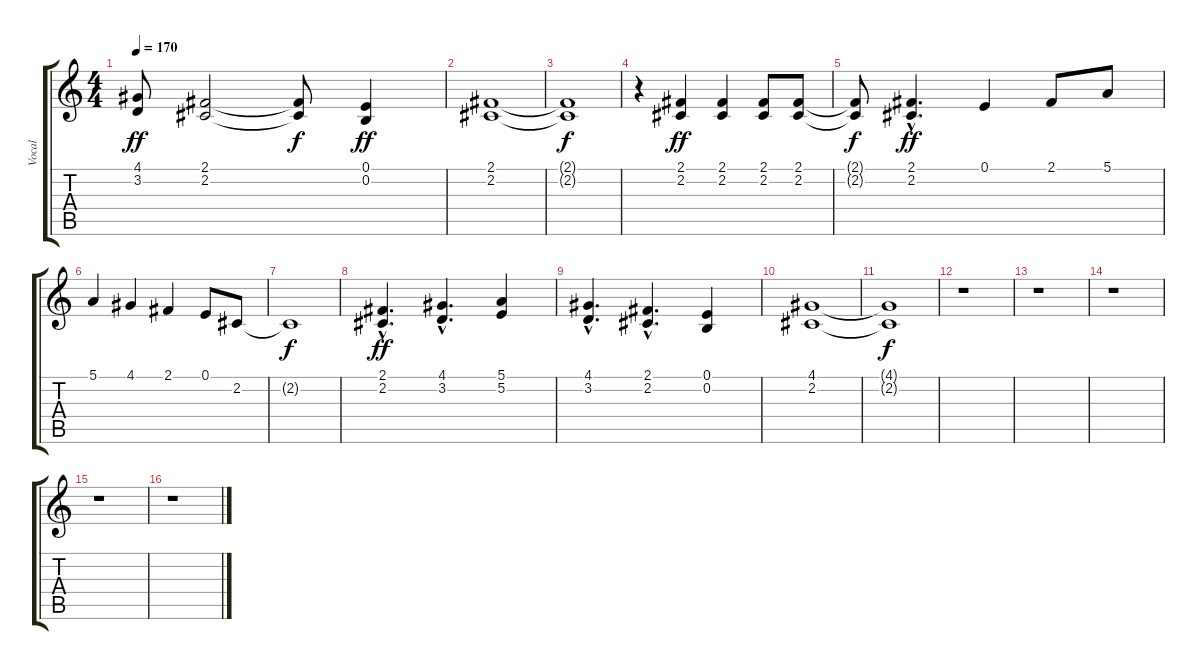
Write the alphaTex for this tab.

\track ("Vocal" "Vocal") {instrument choiraahs}
\staff {score tabs}
\tuning (E4 B3 G3 D3 A2 E2) {hide}
\ts (4 4)
\tempo 170
\clef g2
\ks c
(4.1 3.2).8{dy ff} (2.1 2.2).2 (2.1{t} 2.2{t}).8{dy f} (0.1 0.2).4{dy ff} |
(2.1 2.2).1 |
(2.1{t} 2.2{t}).1{dy f} |
r.4 (2.1 2.2).4{dy ff} (2.1 2.2).4 (2.1 2.2).8 (2.1 2.2).8 |
(2.1{t} 2.2{t}).8{dy f} (2.1{hac} 2.2{hac}).4{d dy ff} 0.1.4 2.1.8 5.1.8 |
5.1.4 4.1.4 2.1.4 0.1.8 2.2.8 |
2.2{t}.1{dy f} |
(2.1{hac} 2.2{hac}).4{d dy ff} (4.1{hac} 3.2{hac}).4{d} (5.1 5.2).4 |
(4.1{hac} 3.2{hac}).4{d} (2.1{hac} 2.2{hac}).4{d} (0.1 0.2).4 |
(4.1 2.2).1 |
(4.1{t} 2.2{t}).1{dy f} |
r.1 |
r.1 |
r.1 |
r.1 |
r.1
